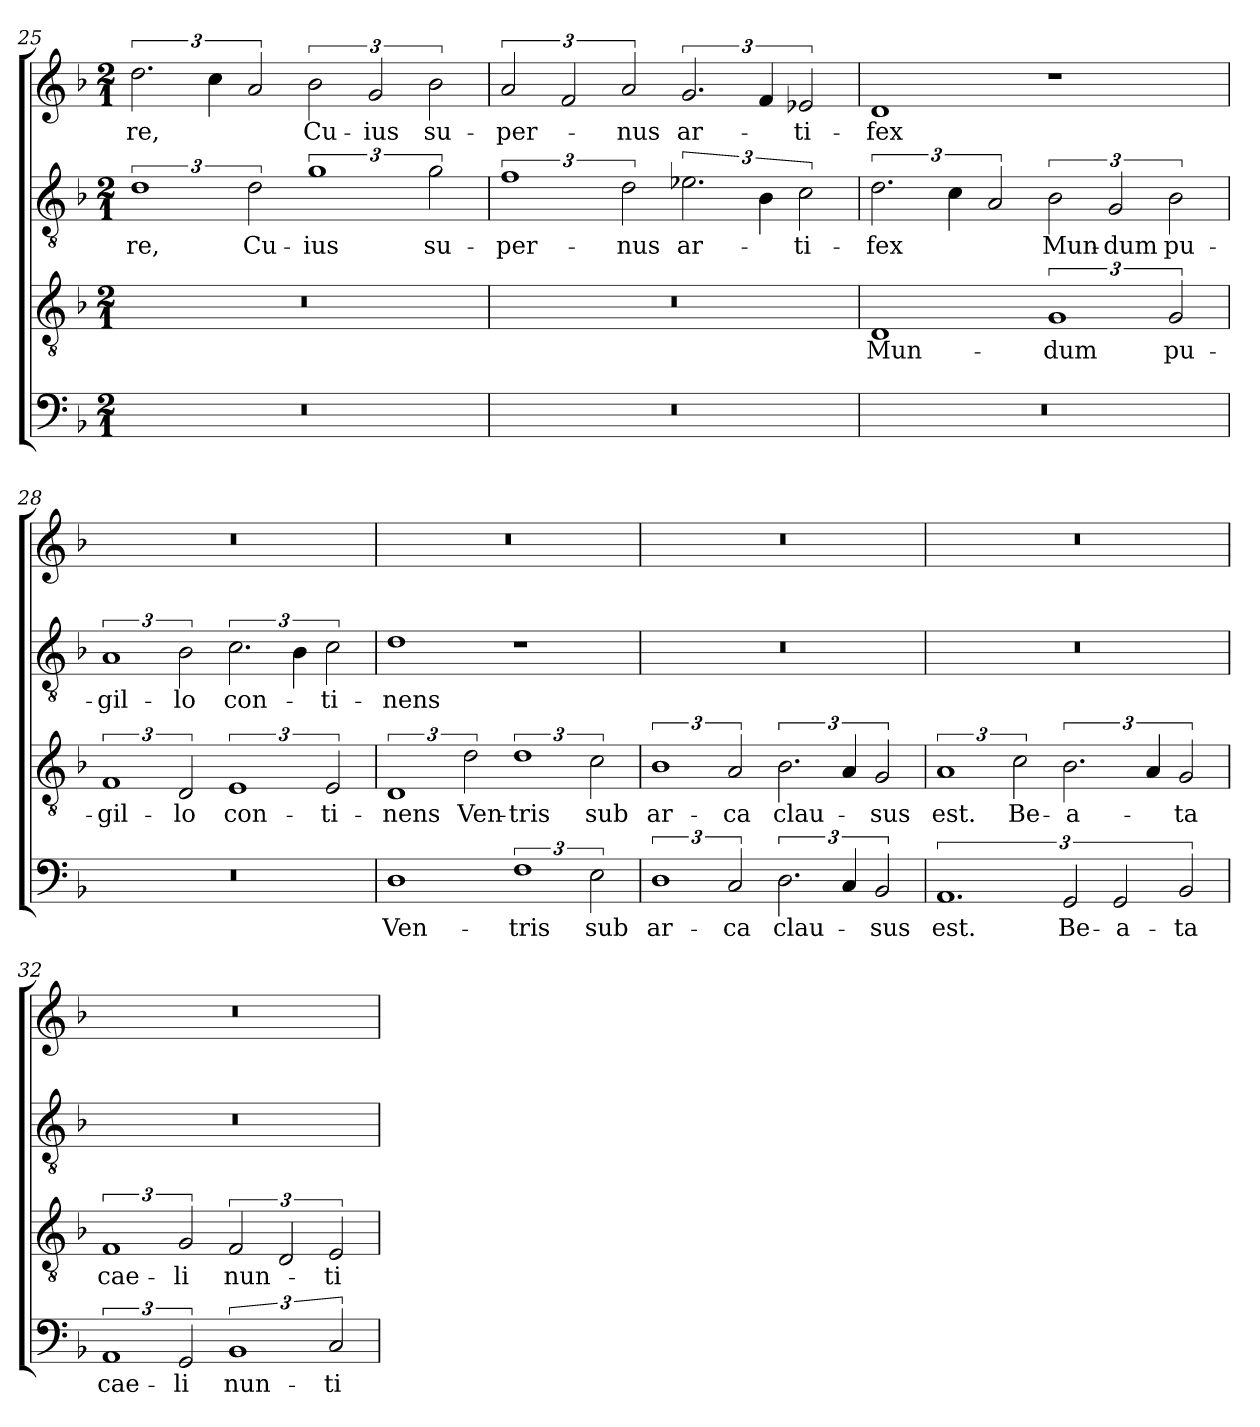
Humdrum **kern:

**kern	**text	**kern	**text	**kern	**text	**kern	**text
*part4	*part4	*part3	*part3	*part2	*part2	*part1	*part1
*staff4	*staff4	*staff3	*staff3	*staff2	*staff2	*staff1	*staff1
*I""Bassus	*	*I""Tenor	*	*I""Altus	*	*I""Cantus	*
*clefF4	*	*clefGv2	*	*clefGv2	*	*clefG2	*
*k[b-]	*	*k[b-]	*	*k[b-]	*	*k[b-]	*
*F:	*	*F:	*	*F:	*	*F:	*
*M2/1	*	*M2/1	*	*M2/1	*	*M2/1	*
=25	=25	=25	=25	=25	=25	=25	=25
0r	.	0r	.	3%2d	-re,	3.dd	-re,
.	.	.	.	.	.	6cc	.
.	.	.	.	3d	Cu-	3a	.
.	.	.	.	3%2g	-ius	3b-	Cu-
.	.	.	.	.	.	3g	-ius
.	.	.	.	3g	su-	3b-	su-
=26	=26	=26	=26	=26	=26	=26	=26
0r	.	0r	.	3%2f	-per-	3a	-per-
.	.	.	.	.	.	3f	.
.	.	.	.	3d	-nus	3a	-nus
.	.	.	.	3.e-X	ar-	3.g	ar-
.	.	.	.	6B-	.	6f	.
.	.	.	.	3c	-ti-	3e-X	-ti-
=27	=27	=27	=27	=27	=27	=27	=27
0r	.	1D	Mun-	3.d	-fex	1d	-fex
.	.	.	.	6c	.	.	.
.	.	.	.	3A	.	.	.
.	.	3%2G	-dum	3B-	Mun-	1r	.
.	.	.	.	3G	-dum	.	.
.	.	3G	pu-	3B-	pu-	.	.
=28	=28	=28	=28	=28	=28	=28	=28
0r	.	3%2F	-gil-	3%2A	-gil-	0r	.
.	.	3D	-lo	3B-	-lo	.	.
.	.	3%2E	con-	3.c	con-	.	.
.	.	.	.	6B-	.	.	.
.	.	3E	-ti-	3c	-ti-	.	.
=29	=29	=29	=29	=29	=29	=29	=29
1D	Ven-	3%2D	-nens	1d	-nens	0r	.
.	.	3d	Ven-	.	.	.	.
3%2F	-tris	3%2d	-tris	1r	.	.	.
3E	sub	3c	sub	.	.	.	.
=30	=30	=30	=30	=30	=30	=30	=30
3%2D	ar-	3%2B-	ar-	0r	.	0r	.
3C	-ca	3A	-ca	.	.	.	.
3.D	clau-	3.B-	clau-	.	.	.	.
6C	.	6A	.	.	.	.	.
3BB-	-sus	3G	-sus	.	.	.	.
=31	=31	=31	=31	=31	=31	=31	=31
3%2.AA	est.	3%2A	est.	0r	.	0r	.
.	.	3c	Be-	.	.	.	.
3GG	Be-	3.B-	-a-	.	.	.	.
3GG	-a-	.	.	.	.	.	.
.	.	6A	.	.	.	.	.
3BB-	-ta	3G	-ta	.	.	.	.
=32	=32	=32	=32	=32	=32	=32	=32
3%2AA	cae-	3%2F	cae-	0r	.	0r	.
3GG	-li	3G	-li	.	.	.	.
3%2BB-	nun-	3F	nun-	.	.	.	.
.	.	3D	.	.	.	.	.
3C	-ti-	3E	-ti-	.	.	.	.
=	=	=	=	=	=	=	=
*-	*-	*-	*-	*-	*-	*-	*-
